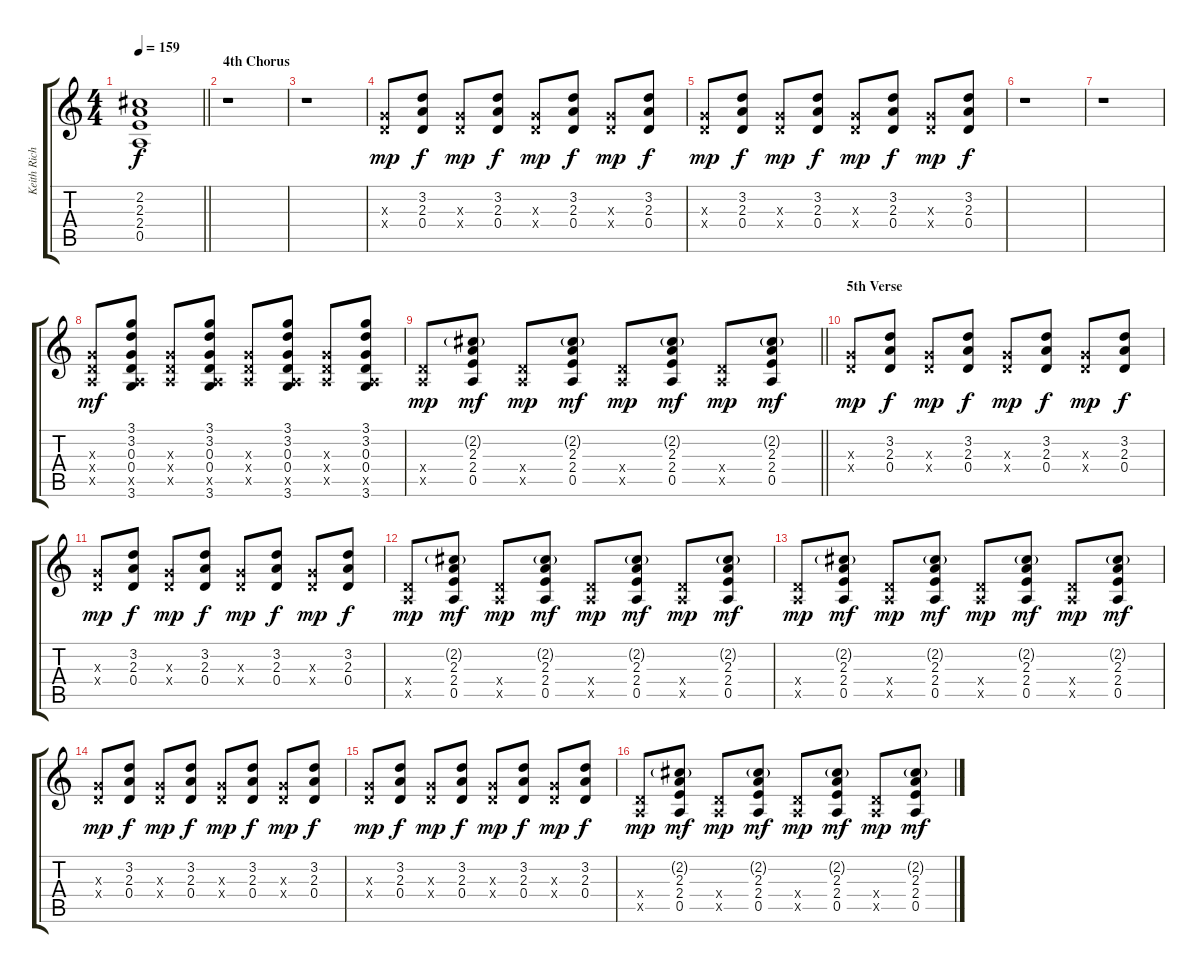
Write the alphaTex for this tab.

\track ("Keith Richards (Rythm Guitar)" "Keith Rich") {instrument electricguitarclean}
\staff {score tabs}
\tuning (E4 B3 G3 D3 A2 E2) {hide}
\ts (4 4)
\tempo 159
\clef g2
\barLineRight lightlight
\ks c
(2.2{t} 2.3{t} 2.4{t} 0.5{t}).1{dy f} |
\section ("" "4th Chorus")
r.1 |
r.1 |
(0.3{x} 0.4{x}).8{dy mp} (3.2 2.3 0.4).8{dy f} (0.3{x} 0.4{x}).8{dy mp} (3.2 2.3 0.4).8{dy f} (0.3{x} 0.4{x}).8{dy mp} (3.2 2.3 0.4).8{dy f} (0.3{x} 0.4{x}).8{dy mp} (3.2 2.3 0.4).8{dy f} |
(0.3{x} 0.4{x}).8{dy mp} (3.2 2.3 0.4).8{dy f} (0.3{x} 0.4{x}).8{dy mp} (3.2 2.3 0.4).8{dy f} (0.3{x} 0.4{x}).8{dy mp} (3.2 2.3 0.4).8{dy f} (0.3{x} 0.4{x}).8{dy mp} (3.2 2.3 0.4).8{dy f} |
r.1 |
r.1 |
(0.3{x} 0.4{x} 0.5{x}).8{dy mf} (3.1 3.2 0.3 0.4 0.5{x} 3.6).8 (0.3{x} 0.4{x} 0.5{x}).8 (3.1 3.2 0.3 0.4 0.5{x} 3.6).8 (0.3{x} 0.4{x} 0.5{x}).8 (3.1 3.2 0.3 0.4 0.5{x} 3.6).8 (0.3{x} 0.4{x} 0.5{x}).8 (3.1 3.2 0.3 0.4 0.5{x} 3.6).8 |
\barLineRight lightlight
(0.4{x} 0.5{x}).8{dy mp} (2.2{g} 2.3 2.4 0.5).8{dy mf} (0.4{x} 0.5{x}).8{dy mp} (2.2{g} 2.3 2.4 0.5).8{dy mf} (0.4{x} 0.5{x}).8{dy mp} (2.2{g} 2.3 2.4 0.5).8{dy mf} (0.4{x} 0.5{x}).8{dy mp} (2.2{g} 2.3 2.4 0.5).8{dy mf} |
\section ("" "5th Verse")
(0.3{x} 0.4{x}).8{dy mp} (3.2 2.3 0.4).8{dy f} (0.3{x} 0.4{x}).8{dy mp} (3.2 2.3 0.4).8{dy f} (0.3{x} 0.4{x}).8{dy mp} (3.2 2.3 0.4).8{dy f} (0.3{x} 0.4{x}).8{dy mp} (3.2 2.3 0.4).8{dy f} |
(0.3{x} 0.4{x}).8{dy mp} (3.2 2.3 0.4).8{dy f} (0.3{x} 0.4{x}).8{dy mp} (3.2 2.3 0.4).8{dy f} (0.3{x} 0.4{x}).8{dy mp} (3.2 2.3 0.4).8{dy f} (0.3{x} 0.4{x}).8{dy mp} (3.2 2.3 0.4).8{dy f} |
(0.4{x} 0.5{x}).8{dy mp} (2.2{g} 2.3 2.4 0.5).8{dy mf} (0.4{x} 0.5{x}).8{dy mp} (2.2{g} 2.3 2.4 0.5).8{dy mf} (0.4{x} 0.5{x}).8{dy mp} (2.2{g} 2.3 2.4 0.5).8{dy mf} (0.4{x} 0.5{x}).8{dy mp} (2.2{g} 2.3 2.4 0.5).8{dy mf} |
(0.4{x} 0.5{x}).8{dy mp} (2.2{g} 2.3 2.4 0.5).8{dy mf} (0.4{x} 0.5{x}).8{dy mp} (2.2{g} 2.3 2.4 0.5).8{dy mf} (0.4{x} 0.5{x}).8{dy mp} (2.2{g} 2.3 2.4 0.5).8{dy mf} (0.4{x} 0.5{x}).8{dy mp} (2.2{g} 2.3 2.4 0.5).8{dy mf} |
(0.3{x} 0.4{x}).8{dy mp} (3.2 2.3 0.4).8{dy f} (0.3{x} 0.4{x}).8{dy mp} (3.2 2.3 0.4).8{dy f} (0.3{x} 0.4{x}).8{dy mp} (3.2 2.3 0.4).8{dy f} (0.3{x} 0.4{x}).8{dy mp} (3.2 2.3 0.4).8{dy f} |
(0.3{x} 0.4{x}).8{dy mp} (3.2 2.3 0.4).8{dy f} (0.3{x} 0.4{x}).8{dy mp} (3.2 2.3 0.4).8{dy f} (0.3{x} 0.4{x}).8{dy mp} (3.2 2.3 0.4).8{dy f} (0.3{x} 0.4{x}).8{dy mp} (3.2 2.3 0.4).8{dy f} |
(0.4{x} 0.5{x}).8{dy mp} (2.2{g} 2.3 2.4 0.5).8{dy mf} (0.4{x} 0.5{x}).8{dy mp} (2.2{g} 2.3 2.4 0.5).8{dy mf} (0.4{x} 0.5{x}).8{dy mp} (2.2{g} 2.3 2.4 0.5).8{dy mf} (0.4{x} 0.5{x}).8{dy mp} (2.2{g} 2.3 2.4 0.5).8{dy mf}
